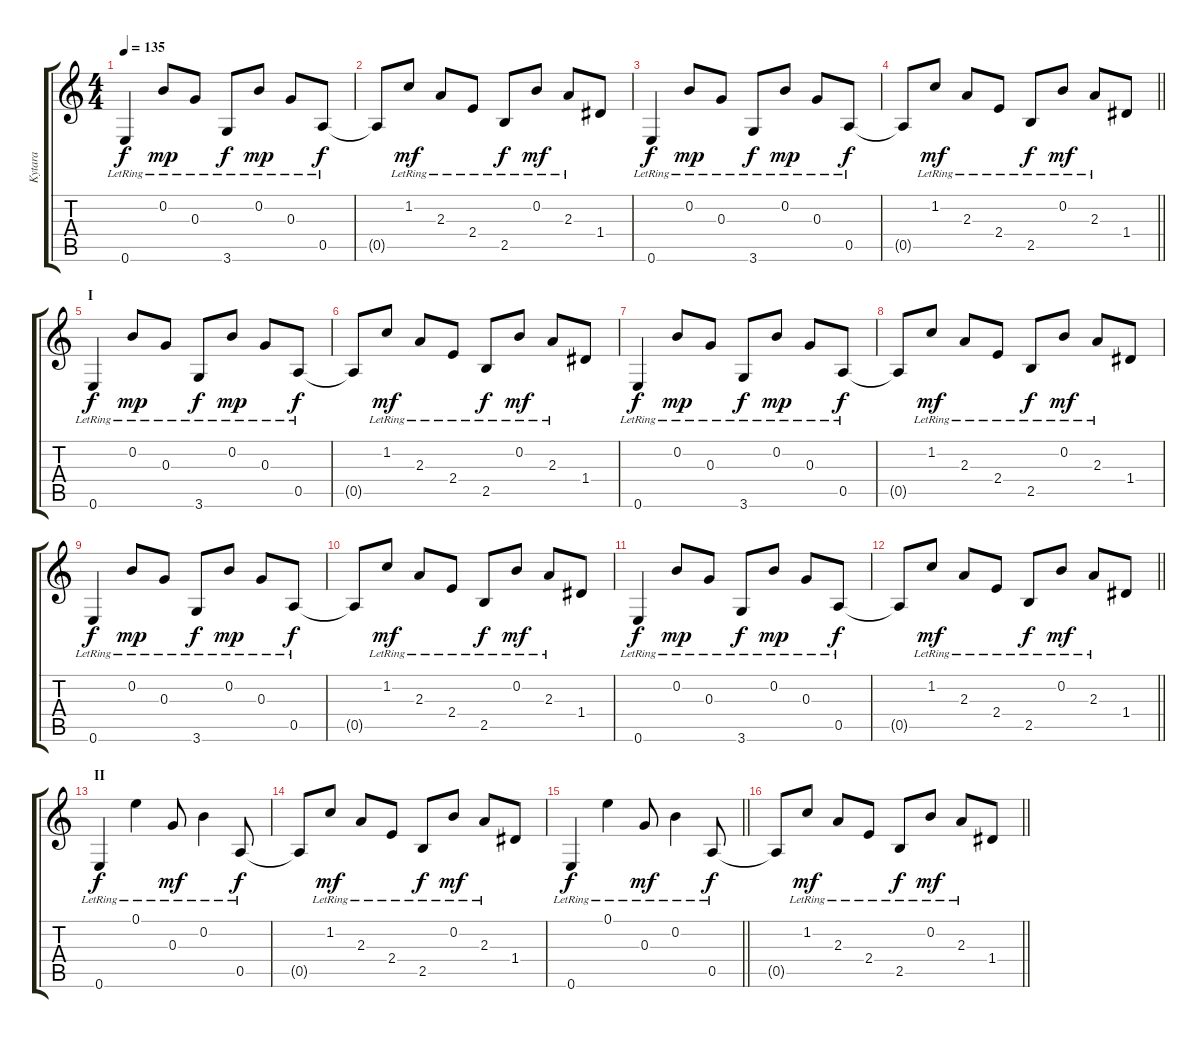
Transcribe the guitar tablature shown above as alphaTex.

\track ("Kytara" "Kytara") {instrument acousticguitarsteel}
\staff {score tabs}
\tuning (E4 B3 G3 D3 A2 E2) {hide}
\ts (4 4)
\tempo 135
\clef g2
\ks c
0.6{lr}.4{dy f instrument acousticguitarsteel} 0.2{lr}.8{dy mp} 0.3{lr}.8 3.6{lr}.8{dy f} 0.2{lr}.8{dy mp} 0.3{lr}.8 0.5{lr}.8{dy f} |
0.5{t}.8 1.2{lr}.8{dy mf} 2.3{lr}.8 2.4{lr}.8 2.5{lr}.8{dy f} 0.2{lr}.8{dy mf} 2.3{lr}.8 1.4.8 |
0.6{lr}.4{dy f} 0.2{lr}.8{dy mp} 0.3{lr}.8 3.6{lr}.8{dy f} 0.2{lr}.8{dy mp} 0.3{lr}.8 0.5{lr}.8{dy f} |
\barLineRight lightlight
0.5{t}.8 1.2{lr}.8{dy mf} 2.3{lr}.8 2.4{lr}.8 2.5{lr}.8{dy f} 0.2{lr}.8{dy mf} 2.3{lr}.8 1.4.8 |
\section ("" "I")
0.6{lr}.4{dy f} 0.2{lr}.8{dy mp} 0.3{lr}.8 3.6{lr}.8{dy f} 0.2{lr}.8{dy mp} 0.3{lr}.8 0.5{lr}.8{dy f} |
0.5{t}.8 1.2{lr}.8{dy mf} 2.3{lr}.8 2.4{lr}.8 2.5{lr}.8{dy f} 0.2{lr}.8{dy mf} 2.3{lr}.8 1.4.8 |
0.6{lr}.4{dy f} 0.2{lr}.8{dy mp} 0.3{lr}.8 3.6{lr}.8{dy f} 0.2{lr}.8{dy mp} 0.3{lr}.8 0.5{lr}.8{dy f} |
0.5{t}.8 1.2{lr}.8{dy mf} 2.3{lr}.8 2.4{lr}.8 2.5{lr}.8{dy f} 0.2{lr}.8{dy mf} 2.3{lr}.8 1.4.8 |
0.6{lr}.4{dy f} 0.2{lr}.8{dy mp} 0.3{lr}.8 3.6{lr}.8{dy f} 0.2{lr}.8{dy mp} 0.3{lr}.8 0.5{lr}.8{dy f} |
0.5{t}.8 1.2{lr}.8{dy mf} 2.3{lr}.8 2.4{lr}.8 2.5{lr}.8{dy f} 0.2{lr}.8{dy mf} 2.3{lr}.8 1.4.8 |
0.6{lr}.4{dy f} 0.2{lr}.8{dy mp} 0.3{lr}.8 3.6{lr}.8{dy f} 0.2{lr}.8{dy mp} 0.3{lr}.8 0.5{lr}.8{dy f} |
\barLineRight lightlight
0.5{t}.8 1.2{lr}.8{dy mf} 2.3{lr}.8 2.4{lr}.8 2.5{lr}.8{dy f} 0.2{lr}.8{dy mf} 2.3{lr}.8 1.4.8 |
\section ("" "II")
0.6{lr}.4{dy f} 0.1{lr}.4 0.3{lr}.8{dy mf} 0.2{lr}.4 0.5{lr}.8{dy f} |
0.5{t}.8 1.2{lr}.8{dy mf} 2.3{lr}.8 2.4{lr}.8 2.5{lr}.8{dy f} 0.2{lr}.8{dy mf} 2.3{lr}.8 1.4.8 |
\barLineRight lightlight
0.6{lr}.4{dy f} 0.1{lr}.4 0.3{lr}.8{dy mf} 0.2{lr}.4 0.5{lr}.8{dy f} |
\barLineRight lightlight
0.5{t}.8 1.2{lr}.8{dy mf} 2.3{lr}.8 2.4{lr}.8 2.5{lr}.8{dy f} 0.2{lr}.8{dy mf} 2.3{lr}.8 1.4.8
